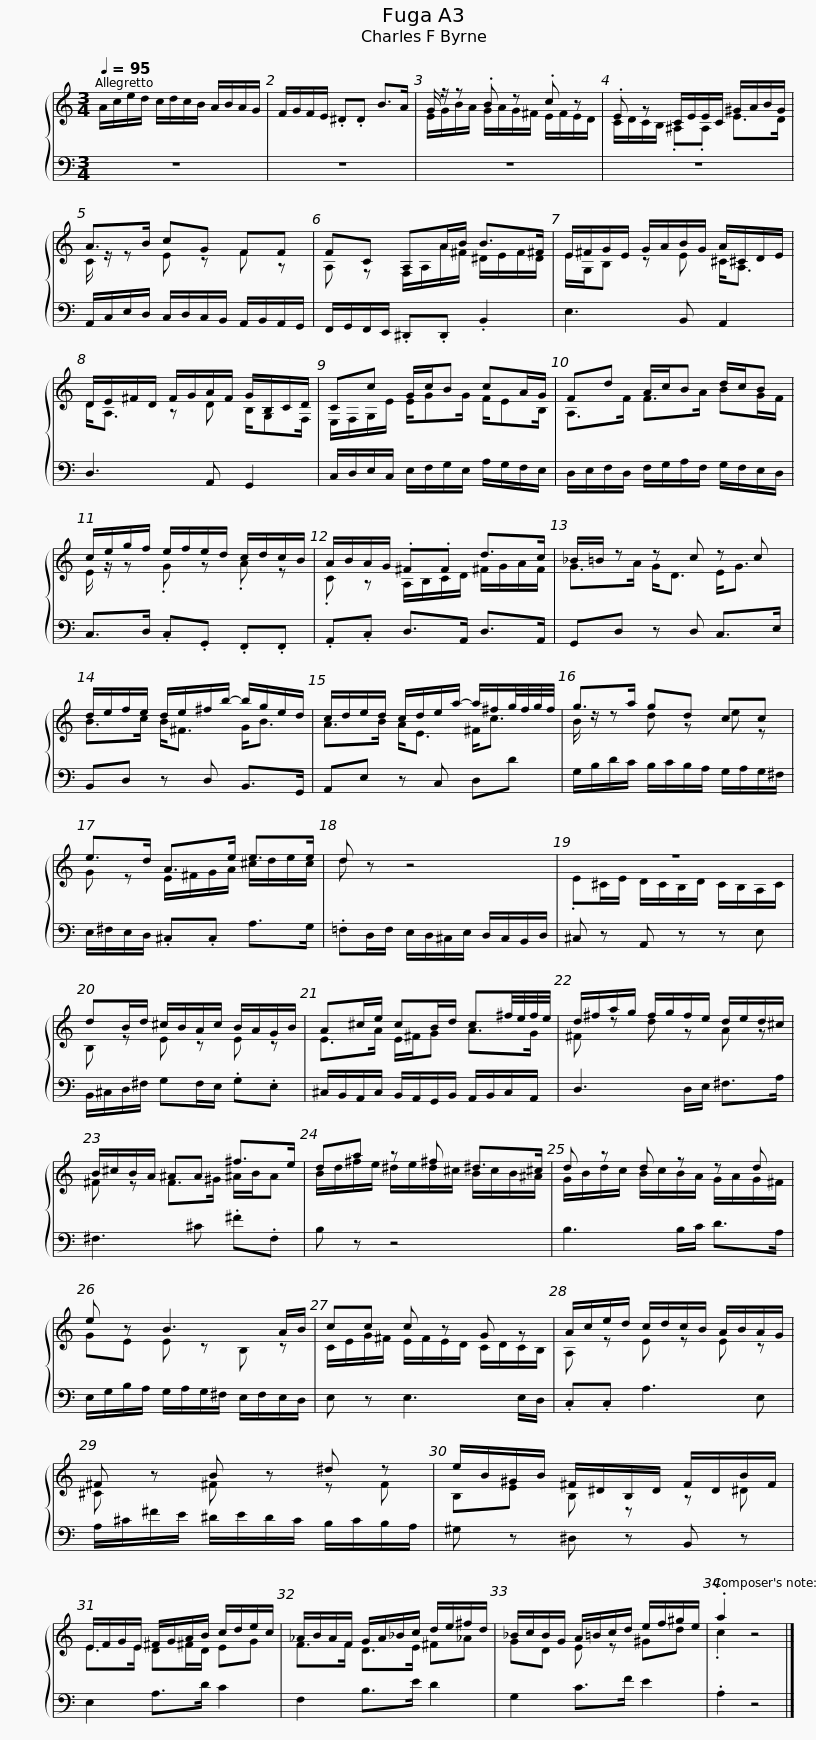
X:1
%%score { ( 1 3 ) | 2 }
L:1/8
Q:1/4=95
M:3/4
I:linebreak $
K:C
V:1 treble
V:3 treble
V:2 bass
V:1
 A/c/e/d/ c/d/c/B/ A/B/A/G/ | F/G/F/E/ .^D.D B>A | G/ z/ z .B z .c z |$ .E z C/E/E/C/ ^G/A/B/G/ | A>B cG FF | %5
 FC A,A/B/ B>^F |$ E/^F/G/E/ G/A/B/G/ A/^C/D/E/ | D/E/^F/D/ F/G/A/F/ G/B,/C/D/ | Cc G/c/B cA/G/ |$ Fd A/c/B d/c/B | %10
 c/e/g/f/ e/f/e/d/ c/d/c/B/ | A/B/A/G/ .^F.F d>c |$ _B/=B/ z z c z c | d/e/f/e/ d/e/^f/b/- b/g/e/d/ |$ c/d/e/d/ c/d/e/a/- a/^f/g/4f/4g/4f/4 | %15
 g>a gd cc |$ e>d A>e e>e | d z z4 | z6 |$ dB/d/ ^c/B/A/c/ B/A/G/B/ | %20
 A^c/e/ cB/d/ c^f/4e/4f/4e/4 | d/^f/a/g/ f/g/f/e/ d/e/d/^c/ |$ B/^c/B/A/ ^AA ^f>e | da z ^f ^d>^c |$ d z d z z d | %25
 e z B3 A/B/ | cc c z G z |$ A/c/e/d/ c/d/c/B/ A/B/A/G/ | ^F z B z ^d z | e/B/^G/B/ ^F/^D/B,/D/ F/D/B/F/ |$ %30
 E/F/G/E/ ^F/G/A/B/ c/d/e/c/ | _A/B/A/F/ G/A/_B/c/ d/e/^f/d/ | _B/c/B/G/ A/=B/c/d/ e/f/^g/e/ |$ .a2 z4 |] %34
V:2
 z6 | z6 | z6 |$ z6 | A,,/C,/E,/D,/ C,/D,/C,/B,,/ A,,/B,,/A,,/G,,/ | %5
 F,,/G,,/F,,/E,,/ .^D,,.D,, .B,,2 |$ E,3 B,, A,,2 | D,3 A,, G,,2 | C,/D,/E,/C,/ E,/F,/G,/E,/ A,/G,/F,/E,/ |$ D,/E,/F,/D,/ F,/G,/A,/F,/ G,/F,/E,/D,/ | %10
 C,>D, .C,.G,, .F,,.F,, | .A,,.C, D,>A,, D,>A,, |$ G,,D, z D, C,>E, | B,,D, z D, B,,>G,, |$ A,,E, z C, D,D | %15
 G,/B,/D/C/ B,/C/B,/A,/ G,/A,/G,/^F,/ |$ E,/^F,/E,/D,/ .^C,.C, A,>G, | .=F,D,/F,/ E,/D,/^C,/E,/ D,/C,/B,,/D,/ | ^C, z A,, z z E, |$ B,,/^C,/D,/^F,/ G,F,/E,/ .G,.E, | %20
 ^C,/B,,/A,,/C,/ B,,/A,,/G,,/B,,/ A,,/B,,/C,/A,,/ | D,3 D,/E,/ ^F,>A, |$ ^F,3 ^C .^F.F, | B, z z4 |$ B,3 B,/C/ D>A, | %25
 E,/G,/B,/A,/ G,/A,/G,/^F,/ E,/F,/E,/D,/ | E, z E,3 E,/D,/ |$ .C,.C, A,3 E, | A,/^C/^F/E/ ^D/E/D/C/ B,/C/B,/A,/ | ^G, z ^D, z B,, z |$ %30
 E,2 A,>D C2 | F,2 B,>E D2 | G,2 C>F E2 |$ .A,2 z4 |] %34
V:3
 x6 | x6 | E/G/B/A/ G/A/G/^F/ E/F/E/D/ |$ C/D/C/B,/ .^A,.A, E>D | C/ z/ z E z F z | %5
 A, z F,/A,/A/^F/ ^D/E/F/D/ |$ E/G,/B, z E ^C<A, | D<A, z D B,/G,F,/ | E,/F,/G,/E/ E/GG/ F/EB,/ |$ A,>F F>A BG/F/ | %10
 E/ z/ z .G z .A z | .C z A,/B,/C/D/ ^F/G/A/F/ |$ G>A G<D E<G | B>c B<^F G<B |$ A>B A<E ^F<c | %15
 B/ z/ z d z e z |$ G z E/^F/G/A/ ^c/d/e/c/ | d z z4 | .E^C/E/ D/C/B,/D/ C/B,/A,/C/ |$ B, z E z E z | %20
 E>A E/^F/G A>G | ^F z d z A z |$ ^F z F>^G ^A/B/A | B/d/^f/e/ ^d/e/d/^c/ B/c/B/^A/ |$ G/B/d/c/ B/c/B/A/ G/A/G/^F/ | %25
 GE E z B, z | C/E/G/^F/ E/F/E/D/ C/D/C/B,/ |$ A, z E z E z | ^C z ^F z z F | B,E B, z z ^D |$ %30
 E>E D^F/D/ EG | F>F D>E ^F_A | GD E z ^Gd |$ .c2 z4 |] %34
